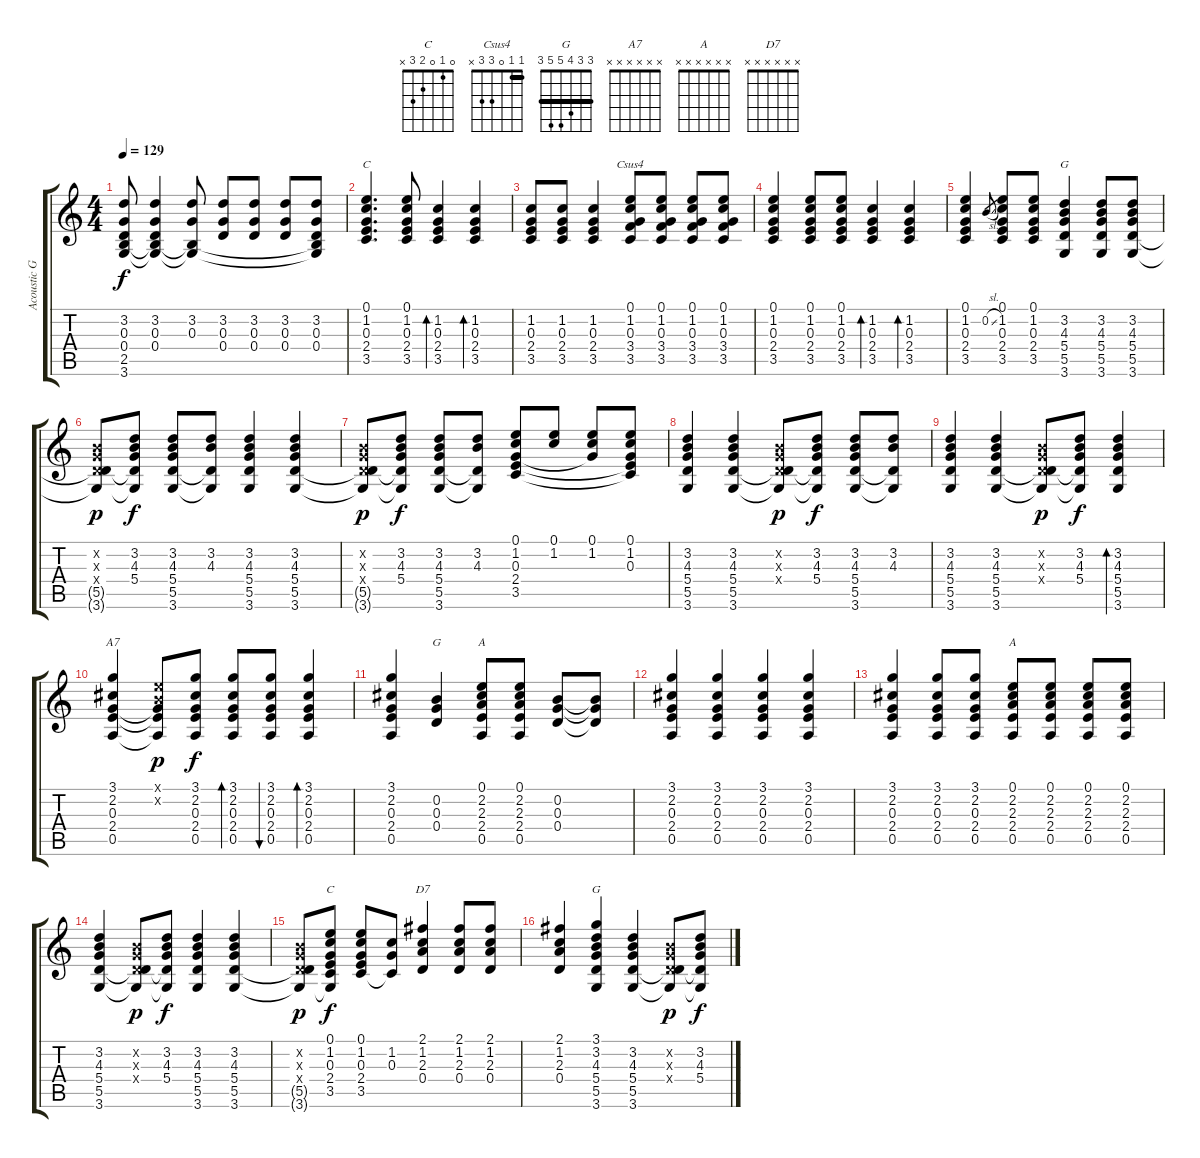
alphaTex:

\track ("Acoustic Guitar (Gilmour)" "Acoustic G") {instrument acousticguitarsteel}
\staff {score tabs}
\tuning (E4 B3 G3 D3 A2 E2) {hide}
\chord ("C" x x x x x x)
\chord ("Csus4" 1 1 0 3 3 x) {barre 1}
\chord ("G" x x x x x x)
\chord ("A7" x x x x x x)
\chord ("G" x 0 0 0 x x)
\chord ("A" 0 2 2 2 0 x)
\chord ("A" x x x x x x)
\chord ("C" 0 1 0 2 3 x)
\chord ("D7" x x x x x x)
\chord ("G" 3 3 4 5 5 3) {barre 3}
\ts (4 4)
\tempo 129
\clef g2
\ks c
(3.2{t} 0.3{t} 0.4{t} 2.5{t} 3.6{t}).8{dy f} (3.2 0.3 0.4 2.5{t} 3.6{t}).4 (3.2 0.3 2.5{t} 3.6{t}).8 (3.2 0.3 0.4).8 (3.2 0.3 0.4).8 (3.2 0.3 0.4).8 (3.2 0.3 0.4 2.5{t} 3.6{t}).8 |
(0.1 1.2 0.3 2.4 3.5).4{d ch "C"} (0.1 1.2 0.3 2.4 3.5).8 (1.2 0.3 2.4 3.5).4{bd 60} (1.2 0.3 2.4 3.5).4{bd 60} |
(1.2 0.3 2.4 3.5).8 (1.2 0.3 2.4 3.5).8 (1.2 0.3 2.4 3.5).4 (0.1 1.2 0.3 3.4 3.5).8{ch "Csus4"} (0.1 1.2 0.3 3.4 3.5).8 (0.1 1.2 0.3 3.4 3.5).8 (0.1 1.2 0.3 3.4 3.5).8 |
(0.1 1.2 0.3 2.4 3.5).4 (0.1 1.2 0.3 2.4 3.5).8 (0.1 1.2 0.3 2.4 3.5).8 (1.2 0.3 2.4 3.5).4{bd 60} (1.2 0.3 2.4 3.5).4{bd 60} |
(0.1 1.2 0.3 2.4 3.5).4 0.2{sl}.8{gr} (0.1 1.2 0.3 2.4 3.5).8 (0.1 1.2 0.3 2.4 3.5).8 (3.2 4.3 5.4 5.5 3.6).4{ch "G"} (3.2 4.3 5.4 5.5 3.6).8 (3.2 4.3 5.4 5.5 3.6).8 |
(0.2{x} 0.3{x} 0.4{x} 5.5{t} 3.6{t}).8{dy p} (3.2 4.3 5.4 5.5{t} 3.6{t}).8{dy f} (3.2 4.3 5.4 5.5 3.6).8 (3.2 4.3 5.5{t} 3.6{t}).8 (3.2 4.3 5.4 5.5 3.6).4 (3.2 4.3 5.4 5.5 3.6).4 |
(0.2{x} 0.3{x} 0.4{x} 5.5{t} 3.6{t}).8{dy p} (3.2 4.3 5.4 5.5{t} 3.6{t}).8{dy f} (3.2 4.3 5.4 5.5 3.6).8 (3.2 4.3 5.5{t} 3.6{t}).8 (0.1 1.2 0.3 2.4 3.5).8 (0.1 1.2).8 (0.1 1.2 0.3{t}).8 (0.1 1.2 0.3 2.4{t} 3.5{t}).8 |
(3.2 4.3 5.4 5.5 3.6).4 (3.2 4.3 5.4 5.5 3.6).4 (0.2{x} 0.3{x} 0.4{x} 5.5{t} 3.6{t}).8{dy p} (3.2 4.3 5.4 5.5{t} 3.6{t}).8{dy f} (3.2 4.3 5.4 5.5 3.6).8 (3.2 4.3 5.5{t} 3.6{t}).8 |
(3.2 4.3 5.4 5.5 3.6).4 (3.2 4.3 5.4 5.5 3.6).4 (0.2{x} 0.3{x} 0.4{x} 5.5{t} 3.6{t}).8{dy p} (3.2 4.3 5.4 5.5{t} 3.6{t}).8{dy f} (3.2 4.3 5.4 5.5 3.6).4{bd 60} |
(3.1 2.2 0.3 2.4 0.5).4{ch "A7"} (0.1{x} 0.2{x} 0.3{t} 2.4{t} 0.5{t}).8{dy p} (3.1 2.2 0.3 2.4 0.5).8{dy f} (3.1 2.2 0.3 2.4 0.5).8{bd 60} (3.1 2.2 0.3 2.4 0.5).8{bu 60} (3.1 2.2 0.3 2.4 0.5).4{bd 60} |
(3.1 2.2 0.3 2.4 0.5).4 (0.2 0.3 0.4).4{ch "G"} (0.1 2.2 2.3 2.4 0.5).8{ch "A"} (0.1 2.2 2.3 2.4 0.5).8 (0.2 0.3 0.4).8 (0.2{t} 0.3{t} 0.4{t}).8 |
(3.1 2.2 0.3 2.4 0.5).4 (3.1 2.2 0.3 2.4 0.5).4 (3.1 2.2 0.3 2.4 0.5).4 (3.1 2.2 0.3 2.4 0.5).4 |
(3.1 2.2 0.3 2.4 0.5).4 (3.1 2.2 0.3 2.4 0.5).8 (3.1 2.2 0.3 2.4 0.5).8 (0.1 2.2 2.3 2.4 0.5).8{ch "A"} (0.1 2.2 2.3 2.4 0.5).8 (0.1 2.2 2.3 2.4 0.5).8 (0.1 2.2 2.3 2.4 0.5).8 |
(3.2 4.3 5.4 5.5 3.6).4 (0.2{x} 0.3{x} 0.4{x} 5.5{t} 3.6{t}).8{dy p} (3.2 4.3 5.4 5.5{t} 3.6{t}).8{dy f} (3.2 4.3 5.4 5.5 3.6).4 (3.2 4.3 5.4 5.5 3.6).4 |
(0.2{x} 0.3{x} 0.4{x} 5.5{t} 3.6{t}).8{dy p} (0.1 1.2 0.3 2.4 3.5 3.6{t}).8{ch "C" dy f} (0.1 1.2 0.3 2.4 3.5).8 (1.2 0.3 3.5{t}).8 (2.1 1.2 2.3 0.4).4{ch "D7"} (2.1 1.2 2.3 0.4).8 (2.1 1.2 2.3 0.4).8 |
(2.1 1.2 2.3 0.4).4 (3.1 3.2 4.3 5.4 5.5 3.6).4{ch "G"} (3.2 4.3 5.4 5.5 3.6).4 (0.2{x} 0.3{x} 0.4{x} 5.5{t} 3.6{t}).8{dy p} (3.2 4.3 5.4 5.5{t} 3.6{t}).8{dy f}
